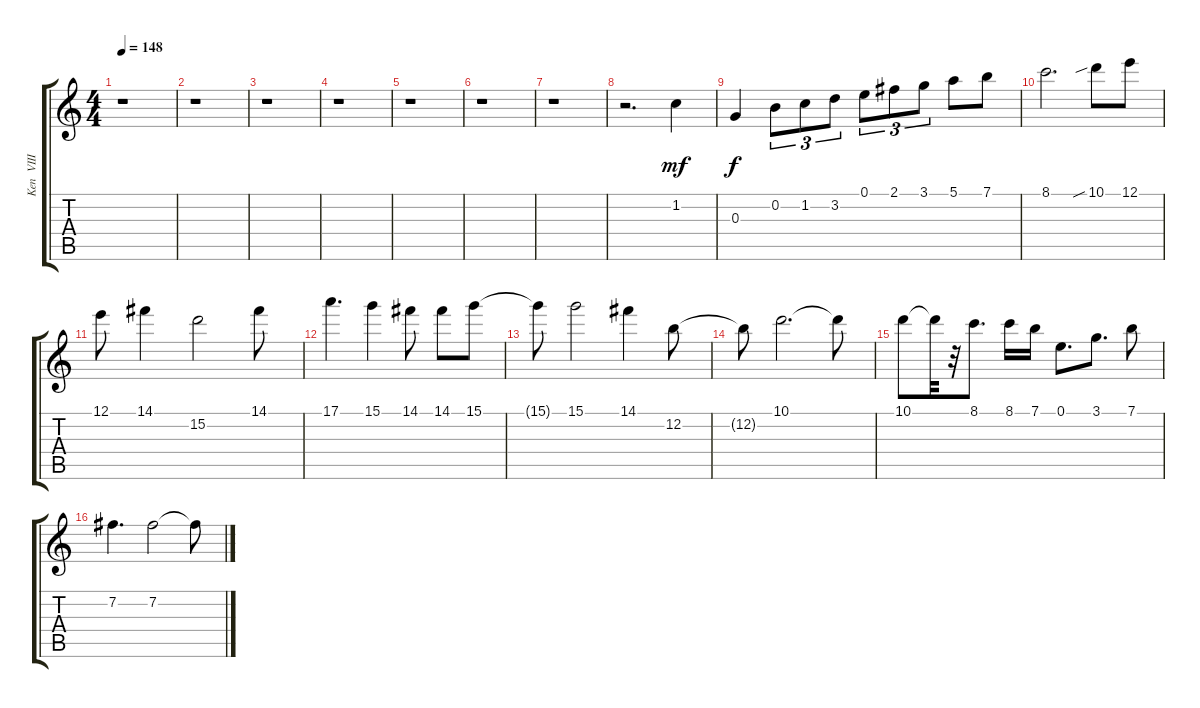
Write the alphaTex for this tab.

\track ("Ken  VIII" "Ken  VIII") {instrument distortionguitar}
\staff {score tabs}
\tuning (E4 B3 G3 D3 A2 E2) {hide}
\ts (4 4)
\tempo 148
\clef g2
\ks c
r.1{dy mf} |
r.1 |
r.1 |
r.1 |
r.1 |
r.1 |
r.1 |
r.2{d} 1.2.4 |
0.3.4{dy f} 0.2.8{tu (3 2)} 1.2.8{tu (3 2)} 3.2.8{tu (3 2)} 0.1.8{tu (3 2)} 2.1.8{tu (3 2)} 3.1.8{tu (3 2)} 5.1.8 7.1.8 |
8.1.2{d} 10.1{sib}.8 12.1.8 |
12.1.8 14.1.4 15.2.2 14.1.8 |
17.1.4{d} 15.1.4 14.1.8 14.1.8 15.1.8 |
15.1{t}.8 15.1.2 14.1.4 12.2.8 |
12.2{t}.8 10.1.2{d} 10.1{t}.8 |
10.1.8 10.1{t}.32 r.32 8.1.8{d} 8.1.16 7.1.16 0.1.8{d} 3.1.8{d} 7.1.8 |
7.2.4{d} 7.2.2 7.2{t}.8
